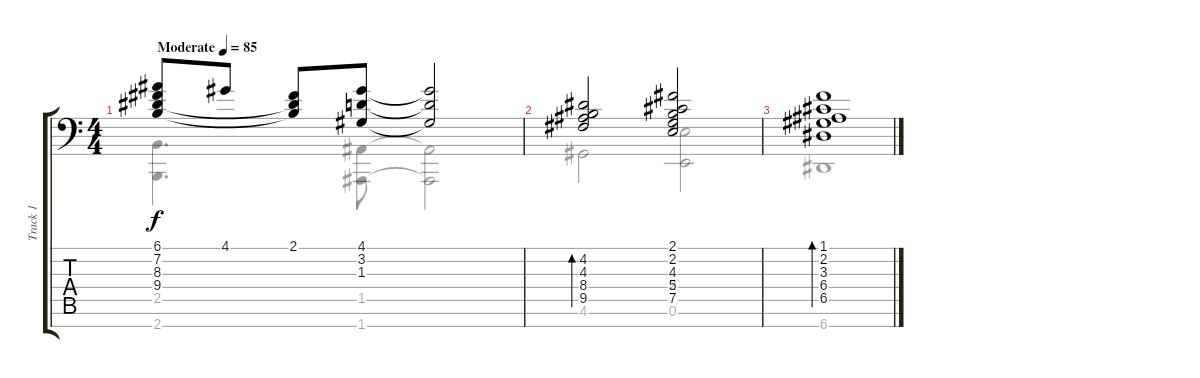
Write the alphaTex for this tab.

\track ("Track 1" "Track 1") {instrument acousticgrandpiano}
\staff {score tabs}
\tuning (E4 B3 G3 D3 A2 E2 A1) {hide}
\voice
\ts (4 4)
\tempo (85 "Moderate")
\clef f4
\ks c
(6.1 7.2 8.3 9.4).8{dy f instrument acousticgrandpiano} 4.1.8 (2.1 8.3{t} 9.4{t}).8 (4.1 3.2 1.3).8 (4.1{t} 3.2{t} 1.3{t}).2 |
(4.2 4.3 8.4 9.5).2{bd 240} (2.1 2.2 4.3 5.4 7.5).2 |
(1.1 2.2 3.3 6.4 6.5).1{bd 480}
\voice
\clef f4
\ottava regular
\simile none
\ks c
(2.5 2.7).4{d dy f} (1.5 1.7).8 (1.5{t} 1.7{t}).2 |
4.6.2 (2.4 0.6).2 |
6.7.1
